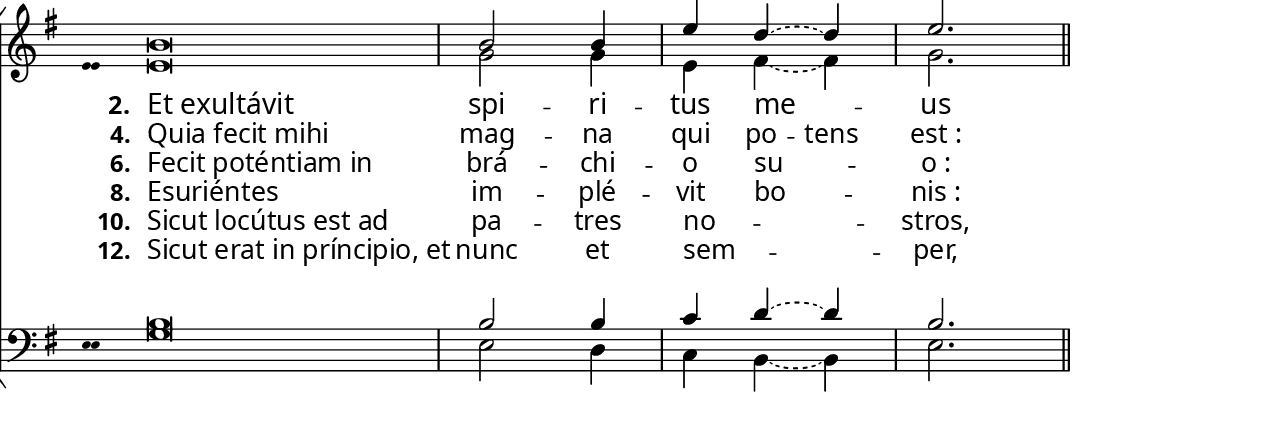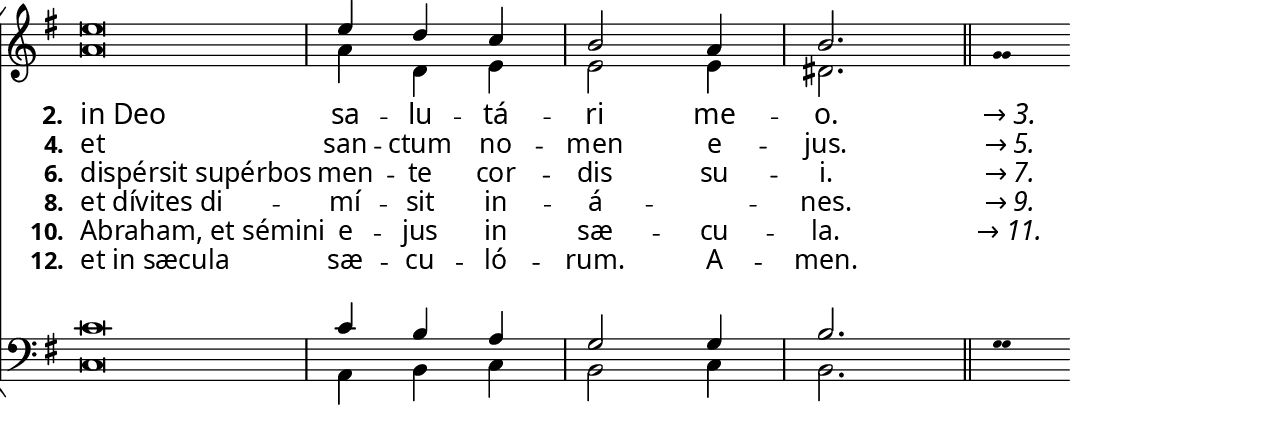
\version "2.18.2"

﻿\header {
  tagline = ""
  composer = "Protodiogenes Lansingensis"
}
\include "lilypond-book-preamble.ly"

#(set-default-paper-size "letter")

stemOn = {
  \revert Staff.Stem #'transparent
  \revert Staff.Flag #'transparent
  \revert Voice.Stem #'length
}

stemOff = {
  \override Staff.Stem #'transparent = ##t
  \override Staff.Flag #'transparent = ##t
  \override Voice.Stem #'length = #0
}

\layout {
  \context {
    \Score
    \omit BarNumber
  }
}

global = {
  \key g \major
  \time 3/4
}

sopMusic = \relative c'' {
  \cadenzaOn
  \relative c' { \stemOff \new CueVoice { e4 } \stemOn }
  b\breve \bar "|" \cadenzaOff
  b2 b4 |
  \set melismaBusyProperties = #'()
  \tieDashed
  e d~ d |
  e2. | \cadenzaOn \bar "||" \break
  e\breve \bar "|" \cadenzaOff
  e4 d c |
  b2 a4 | b2. \bar "||"
  \relative c'' { \stemOff \new CueVoice { g4 } }
}
sopWords = \lyricmode {

}

altoMusic = \relative c' {
  \cadenzaOn
  \relative c' { \stemOff \new CueVoice { e4 } \stemOn }
  e\breve \bar "|" \cadenzaOff
  g2 g4 |
  \set melismaBusyProperties = #'()
  \tieDashed
  e fis~ fis |
  g2. | \cadenzaOn \bar "||"
  a\breve \bar "|" \cadenzaOff
  a4 d, e |
  e2 e4 |
  dis2. \bar "||"
  \relative c'' { \stemOff \new CueVoice { g4 } }
}

tenorMusic = \relative c' {
  \cadenzaOn
  \relative c { \stemOff \new CueVoice { e4 } \stemOn }
  b\breve \bar "|" \cadenzaOff
  b2 b4 |
  \set melismaBusyProperties = #'()
  \tieDashed
  c d~ d |
  b2. | \cadenzaOn \bar "||"
  c\breve \bar "|" \cadenzaOff
  c4 b a |
  g2 g4 |
  b2. \bar "||"
  \relative c' { \stemOff \new CueVoice { g4 } }
}

bassMusic = \relative c'' {
  \cadenzaOn
  \relative c { \stemOff \new CueVoice { e4 } \stemOn }
  g,\breve \bar "|" \cadenzaOff
  e2 d4 |
  \set melismaBusyProperties = #'()
  \tieDashed
  c b~ b |
  e2. | \cadenzaOn \bar "||"
  c\breve \bar "|" \cadenzaOff
  a4 b c |
  b2 c4 |
  b2. \bar "||"
  \relative c' { \stemOff \new CueVoice { g4 } }
}

hiddenMusic = \relative c'' {
\hideNotes
  \cadenzaOn
  r4
  r\breve \bar "|" \cadenzaOff
  r2. |
  r |
  r | \cadenzaOn \bar "||"
  r\breve \bar "|" \cadenzaOff
  r2. |
  r |
  r2. \bar "||"
  a4
\unHideNotes
}

hiddenWords = \lyricmode {
  \markup\italic"→ 3."
}
hiddenWordsII = \lyricmode {
  \markup\italic"→ 5."
}
hiddenWordsIII = \lyricmode {
  \markup\italic"→ 7."
}
hiddenWordsIV = \lyricmode {
  \markup\italic"→ 9."
}
hiddenWordsV = \lyricmode {
  \markup\italic"→ 11."
}

altoWords = \lyricmode {
%  \override StanzaNumber #'font-name = #"Garamond Premier Pro"
%  \override LyricText #'font-name = #"Garamond Premier Pro"
  \set fontSize = #0.5
  \set stanza = #"2. "
  %\set vocalName = "2. "
  %\set shortVocalName = "2. "
  \once \override LyricText #'self-alignment-X = #LEFT
  Et_exultávit
%  \once \override LyricText #'self-alignment-X = #CENTER
  spi -- ri -- tus me -- _ us 
  \once \override LyricText #'self-alignment-X = #LEFT
  \set stanza = #"2. "
  in_Deo
%  \once \override LyricText #'self-alignment-X = #CENTER
  sa -- lu -- tá -- ri me -- o.
}
altoWordsII = \lyricmode {
%  \override StanzaNumber #'font-name = #"Garamond Premier Pro"
%  \override LyricText #'font-name = #"Garamond Premier Pro"
  \set stanza = #"4. "
  \once \override LyricText #'self-alignment-X = #LEFT
  Quia_fecit_mihi
  \once \override LyricText #'self-alignment-X = #CENTER
  mag -- na qui po -- tens est_:
  \once \override LyricText #'self-alignment-X = #LEFT
  \set stanza = #"4. "
  et
  \once \override LyricText #'self-alignment-X = #CENTER
  san -- ctum no -- men e -- jus.
}
altoWordsIII = \lyricmode {
%  \override StanzaNumber #'font-name = #"Garamond Premier Pro"
%  \override LyricText #'font-name = #"Garamond Premier Pro"
  \set stanza = #"6. "
  \once \override LyricText #'self-alignment-X = #LEFT
  Fecit_poténtiam_in
  \once \override LyricText #'self-alignment-X = #CENTER
  brá -- chi -- o su -- _ o_:
  \once \override LyricText #'self-alignment-X = #LEFT
  \set stanza = #"6. "
  dispérsit_supérbos
  \once \override LyricText #'self-alignment-X = #CENTER
  men -- te cor -- dis su -- i.
}
altoWordsIV = \lyricmode {
%  \override StanzaNumber #'font-name = #"Garamond Premier Pro"
%  \override LyricText #'font-name = #"Garamond Premier Pro"
  \set stanza = #"8. "
  \once \override LyricText #'self-alignment-X = #LEFT
  Esuriéntes
  \once \override LyricText #'self-alignment-X = #CENTER
  im -- plé -- vit bo -- _ nis_:
  \once \override LyricText #'self-alignment-X = #LEFT
  \set stanza = #"8. "
  et_dívites_di --
  \once \override LyricText #'self-alignment-X = #CENTER
  mí -- sit in -- á -- _ nes.
}
altoWordsV = \lyricmode {
%  \override StanzaNumber #'font-name = #"Garamond Premier Pro"
%  \override LyricText #'font-name = #"Garamond Premier Pro"
  \set stanza = #"10. "
  \once \override LyricText #'self-alignment-X = #LEFT
  Sicut_locútus_est_ad
  \once \override LyricText #'self-alignment-X = #CENTER
  pa -- tres no -- _ _ stros,
  \once \override LyricText #'self-alignment-X = #LEFT
  \set stanza = #"10. "
  Abraham,_et_sémini
  \once \override LyricText #'self-alignment-X = #CENTER
  \set ignoreMelismata = ##t
  e -- jus in sæ -- cu -- la.
  \unset ignoreMelismata
}
altoWordsVI = \lyricmode {
%  \override StanzaNumber #'font-name = #"Garamond Premier Pro"
%  \override LyricText #'font-name = #"Garamond Premier Pro"
  \set stanza = #"12. "
  \once \override LyricText #'self-alignment-X = #LEFT
  Sicut_erat_in_príncipio,_et
  \once \override LyricText #'self-alignment-X = #CENTER
  nunc et sem -- _ _ per,
  \once \override LyricText #'self-alignment-X = #LEFT
  \set stanza = #"12. "
  et_in_sæcula
  \once \override LyricText #'self-alignment-X = #CENTER
  sæ -- cu -- ló -- rum. A -- men.
}

\score {
  \new ChoirStaff <<
    %\new Lyrics = "sopranos"
    \new Staff = "women" <<
      \new Voice = "sopranos"{
        \voiceOne
        << \global \sopMusic >>
      }
      \new Voice = "altos" {
        \voiceTwo
        << \global \altoMusic >>
      }
    >>
    
    \new Lyrics = "altos"
    \new Lyrics = "altosII"
    \new Lyrics = "altosIII"
    \new Lyrics = "altosIV"
    \new Lyrics = "altosV"
    \new Lyrics = "altosVI"
    
    \new Staff = "men" <<
      \clef bass
      \new Voice = "tenor" {
        \voiceOne
        << \global \tenorMusic >>
      }
      \new Voice = "bass" {
        \voiceTwo
        << \global \bassMusic >>
      }
      \new Voice = "hidden"{
        \voiceThree
        << \global \hiddenMusic >>
      }
    >>
    \context Lyrics = "altos" \lyricsto "sopranos" \altoWords
  \context Lyrics = "altos" \lyricsto "hidden" \hiddenWords
    \context Lyrics = "altosII" \lyricsto "sopranos" \altoWordsII
  \context Lyrics = "altosII" \lyricsto "hidden" \hiddenWordsII
    \context Lyrics = "altosIII" \lyricsto "sopranos" \altoWordsIII
  \context Lyrics = "altosIII" \lyricsto "hidden" \hiddenWordsIII
    \context Lyrics = "altosIV" \lyricsto "sopranos" \altoWordsIV
  \context Lyrics = "altosIV" \lyricsto "hidden" \hiddenWordsIV
    \context Lyrics = "altosV" \lyricsto "sopranos" \altoWordsV
  \context Lyrics = "altosV" \lyricsto "hidden" \hiddenWordsV
    \context Lyrics = "altosVI" \lyricsto "sopranos" \altoWordsVI
  >>
  \layout {
    \context {
      \Staff
      \remove "Time_signature_engraver"
    }
  }
}


\paper {
  %myStaffSize = #19
  myStaffSize = #24
  indent = 0\mm
  %line-width = 7.5\in
  line-width = 8.5\in - 1.25\in
  %ragged-right = ##t
  force-assignment = #""
  line-width = #(- line-width (* mm  3.000000))
  #(define fonts
   (make-pango-font-tree "Garamond Premier Pro"
                         "Garamond Premier Pro"
                         "Garamond Premier Pro"
                          (/ myStaffSize 23)))
}
